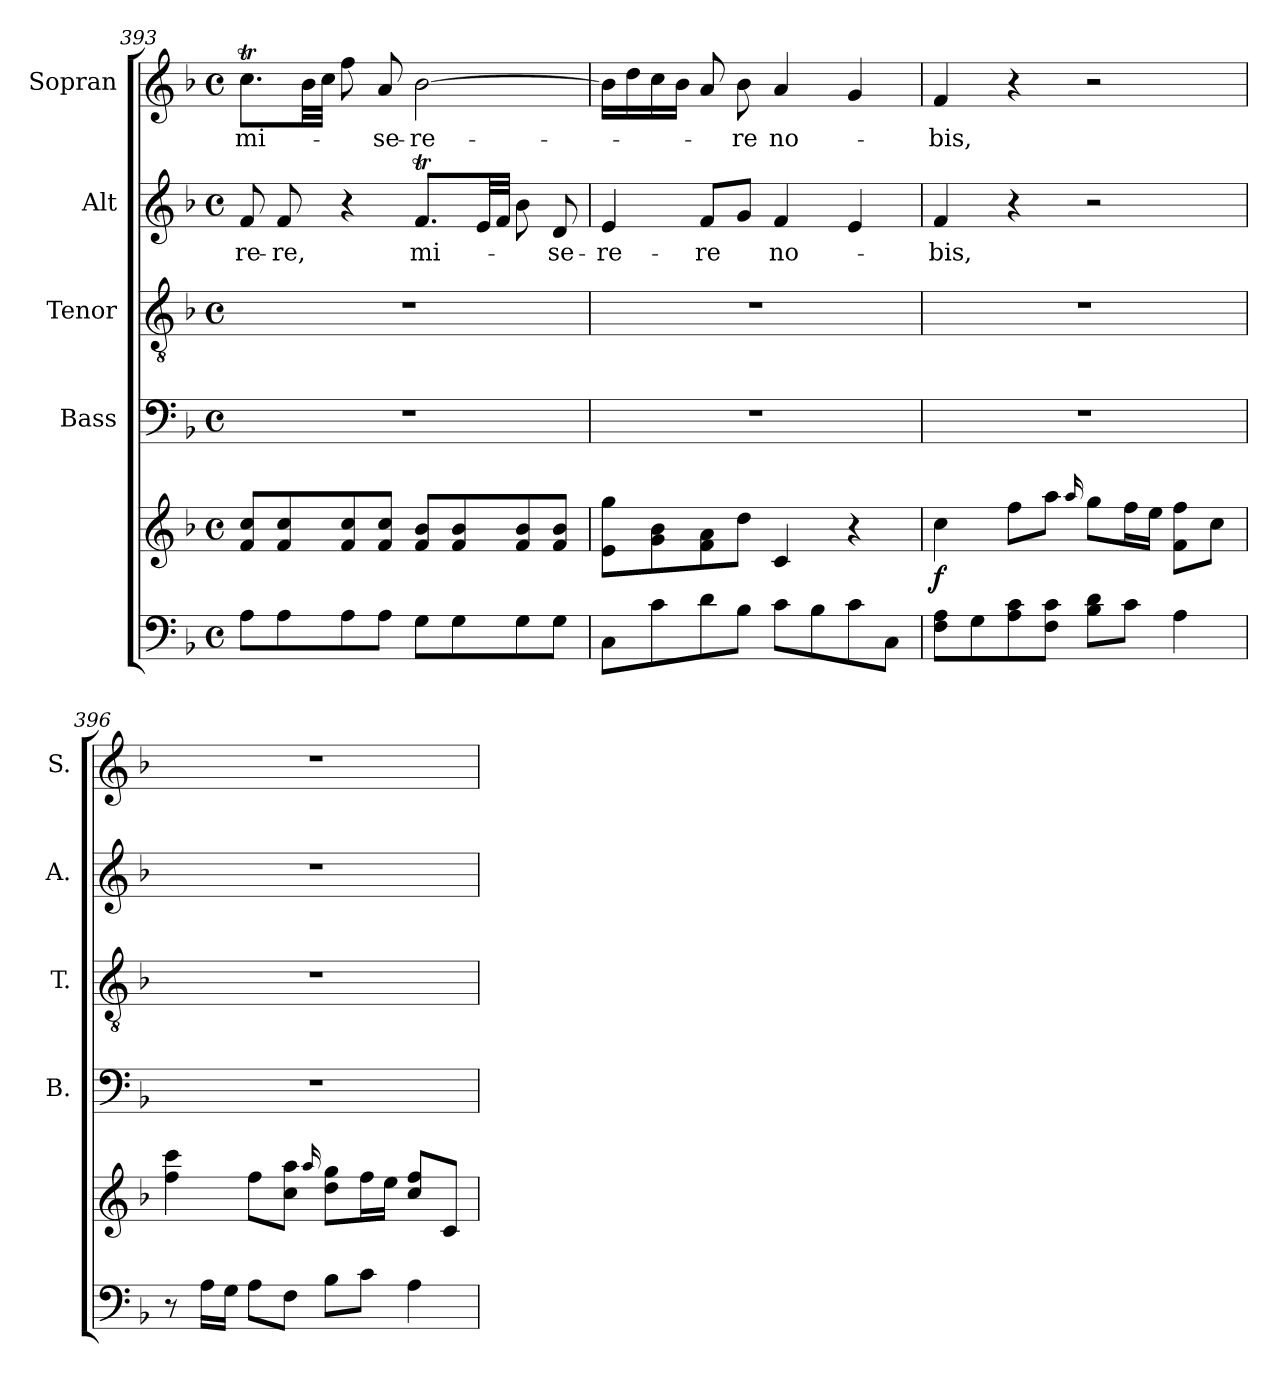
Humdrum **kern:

**kern	**kern	**dynam	**kern	**kern	**kern	**text	**kern	**text
*part5	*part5	*part5	*part4	*part3	*part2	*part2	*part1	*part1
*staff6	*staff5	*staff5/6	*staff4	*staff3	*staff2	*staff2	*staff1	*staff1
*	*	*	*I"Bass	*I"Tenor	*I"Alt	*	*I"Sopran	*
*	*	*	*I'B.	*I'T.	*I'A.	*	*I'S.	*
*clefF4	*clefG2	*	*clefF4	*clefGv2	*clefG2	*	*clefG2	*
*k[b-]	*k[b-]	*	*k[b-]	*k[b-]	*k[b-]	*	*k[b-]	*
*F:	*F:	*	*F:	*F:	*F:	*	*F:	*
*M4/4	*M4/4	*	*M4/4	*M4/4	*M4/4	*	*M4/4	*
*met(c)	*met(c)	*	*met(c)	*met(c)	*met(c)	*	*met(c)	*
=393	=393	=393	=393	=393	=393	=393	=393	=393
!	!	!	!	!	!	!LO:LY:b	!	!LO:LY:b
8A\L	8f/ 8cc/L	.	1r	1r	8f/	-re-	8.ccT\L	mi-
!	!	!	!	!	!	!LO:LY:b	!	!
8A\	8f/ 8cc/	.	.	.	8f/	-re,	.	.
.	.	.	.	.	.	.	32b-\LL	.
.	.	.	.	.	.	.	32cc\JJJ	.
8A\	8f/ 8cc/	.	.	.	4r	.	8ff\	.
!	!	!	!	!	!	!	!	!LO:LY:b
8A\J	8f/ 8cc/J	.	.	.	.	.	8a/	-se-
!	!	!	!	!	!	!LO:LY:b	!	!LO:LY:b
8G\L	8f/ 8b-/L	.	.	.	8.fT/L	mi-	[2b-\	-re-
8G\	8f/ 8b-/	.	.	.	.	.	.	.
.	.	.	.	.	32e/LL	.	.	.
.	.	.	.	.	32f/JJJ	.	.	.
8G\	8f/ 8b-/	.	.	.	8b-\	.	.	.
!	!	!	!	!	!	!LO:LY:b	!	!
8G\J	8f/ 8b-/J	.	.	.	8d/	-se-	.	.
=394	=394	=394	=394	=394	=394	=394	=394	=394
!	!	!	!	!	!	!LO:LY:b	!	!
8C\L	8e\ 8gg\L	.	1r	1r	4e/	-re-	16b-\LL]	.
.	.	.	.	.	.	.	16dd\	.
8c\	8g\ 8b-\	.	.	.	.	.	16cc\	.
.	.	.	.	.	.	.	16b-\JJ	.
!	!	!	!	!	!	!LO:LY:b	!	!
8d\	8f\ 8a\	.	.	.	8f/L	-re	8a/	.
!	!	!	!	!	!	!	!	!LO:LY:b
8B-\J	8dd\J	.	.	.	8g/J	.	8b-\	-re
!	!	!	!	!	!	!LO:LY:b	!	!LO:LY:b
8c\L	4c/	.	.	.	4f/	no-	4a/	no-
8B-\	.	.	.	.	.	.	.	.
8c\	4r	.	.	.	4e/	.	4g/	.
8C\J	.	.	.	.	.	.	.	.
=395	=395	=395	=395	=395	=395	=395	=395	=395
!	!	!LO:DY:b	!	!	!	!LO:LY:b	!	!LO:LY:b
8F\ 8A\L	4cc\	f	1r	1r	4f/	-bis,	4f/	-bis,
8G\	.	.	.	.	.	.	.	.
8A\ 8c\	8ff\L	.	.	.	4r	.	4r	.
8F\ 8c\J	8aa\J	.	.	.	.	.	.	.
.	16qqaa/	.	.	.	.	.	.	.
8B-\ 8d\L	8gg\L	.	.	.	2r	.	2r	.
8c\J	16ff\L	.	.	.	.	.	.	.
.	16ee\JJ	.	.	.	.	.	.	.
4A\	8f\ 8ff\L	.	.	.	.	.	.	.
.	8cc\J	.	.	.	.	.	.	.
!!LO:PB:g=z
=396	=396	=396	=396	=396	=396	=396	=396	=396
8r	4ff\ 4ccc\	.	1r	1r	1r	.	1r	.
16A\LL	.	.	.	.	.	.	.	.
16G\JJ	.	.	.	.	.	.	.	.
8A\L	8ff\L	.	.	.	.	.	.	.
8F\J	8cc\ 8aa\J	.	.	.	.	.	.	.
.	16qqaa/	.	.	.	.	.	.	.
8B-\L	8dd\ 8gg\L	.	.	.	.	.	.	.
8c\J	16ff\L	.	.	.	.	.	.	.
.	16ee\JJ	.	.	.	.	.	.	.
4A\	8cc/ 8ff/L	.	.	.	.	.	.	.
.	8c/J	.	.	.	.	.	.	.
=	=	=	=	=	=	=	=	=
*-	*-	*-	*-	*-	*-	*-	*-	*-
